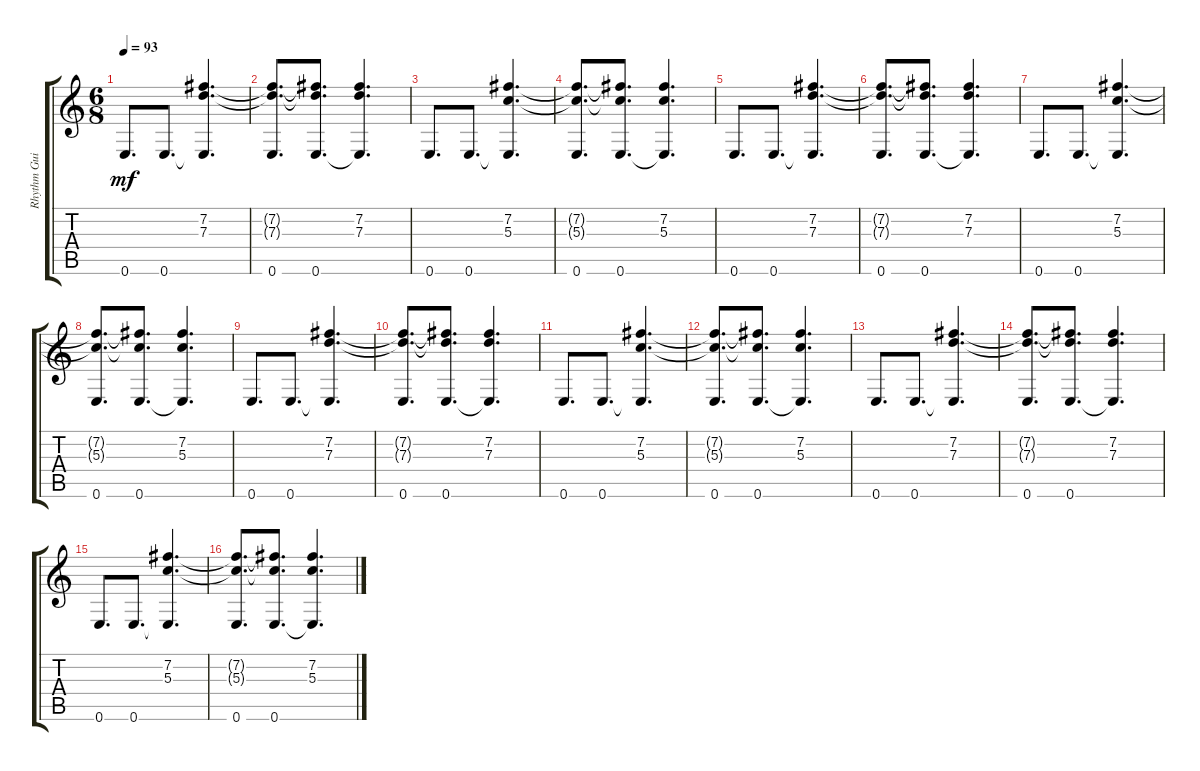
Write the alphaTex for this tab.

\track ("Rhythm Guitar 1 [Mikael Akerfeldt + Pete" "Rhythm Gui") {instrument distortionguitar}
\staff {score tabs}
\tuning (E4 B3 G3 D3 A2 E2) {hide}
\ts (6 8)
\tempo 93
\clef g2
\ks c
0.6.8{d dy mf} 0.6.8{d} (7.2 7.3 0.6{t}).4{d} |
(7.2{t} 7.3{t} 0.6).8{d} (7.2{t} 7.3{t} 0.6).8{d} (7.2 7.3 0.6{t}).4{d} |
0.6.8{d} 0.6.8{d} (7.2 5.3 0.6{t}).4{d} |
(7.2{t} 5.3{t} 0.6).8{d} (7.2{t} 5.3{t} 0.6).8{d} (7.2 5.3 0.6{t}).4{d} |
0.6.8{d} 0.6.8{d} (7.2 7.3 0.6{t}).4{d} |
(7.2{t} 7.3{t} 0.6).8{d} (7.2{t} 7.3{t} 0.6).8{d} (7.2 7.3 0.6{t}).4{d} |
0.6.8{d} 0.6.8{d} (7.2 5.3 0.6{t}).4{d} |
(7.2{t} 5.3{t} 0.6).8{d} (7.2{t} 5.3{t} 0.6).8{d} (7.2 5.3 0.6{t}).4{d} |
0.6.8{d} 0.6.8{d} (7.2 7.3 0.6{t}).4{d} |
(7.2{t} 7.3{t} 0.6).8{d} (7.2{t} 7.3{t} 0.6).8{d} (7.2 7.3 0.6{t}).4{d} |
0.6.8{d} 0.6.8{d} (7.2 5.3 0.6{t}).4{d} |
(7.2{t} 5.3{t} 0.6).8{d} (7.2{t} 5.3{t} 0.6).8{d} (7.2 5.3 0.6{t}).4{d} |
0.6.8{d} 0.6.8{d} (7.2 7.3 0.6{t}).4{d} |
(7.2{t} 7.3{t} 0.6).8{d} (7.2{t} 7.3{t} 0.6).8{d} (7.2 7.3 0.6{t}).4{d} |
0.6.8{d} 0.6.8{d} (7.2 5.3 0.6{t}).4{d} |
(7.2{t} 5.3{t} 0.6).8{d} (7.2{t} 5.3{t} 0.6).8{d} (7.2 5.3 0.6{t}).4{d}
